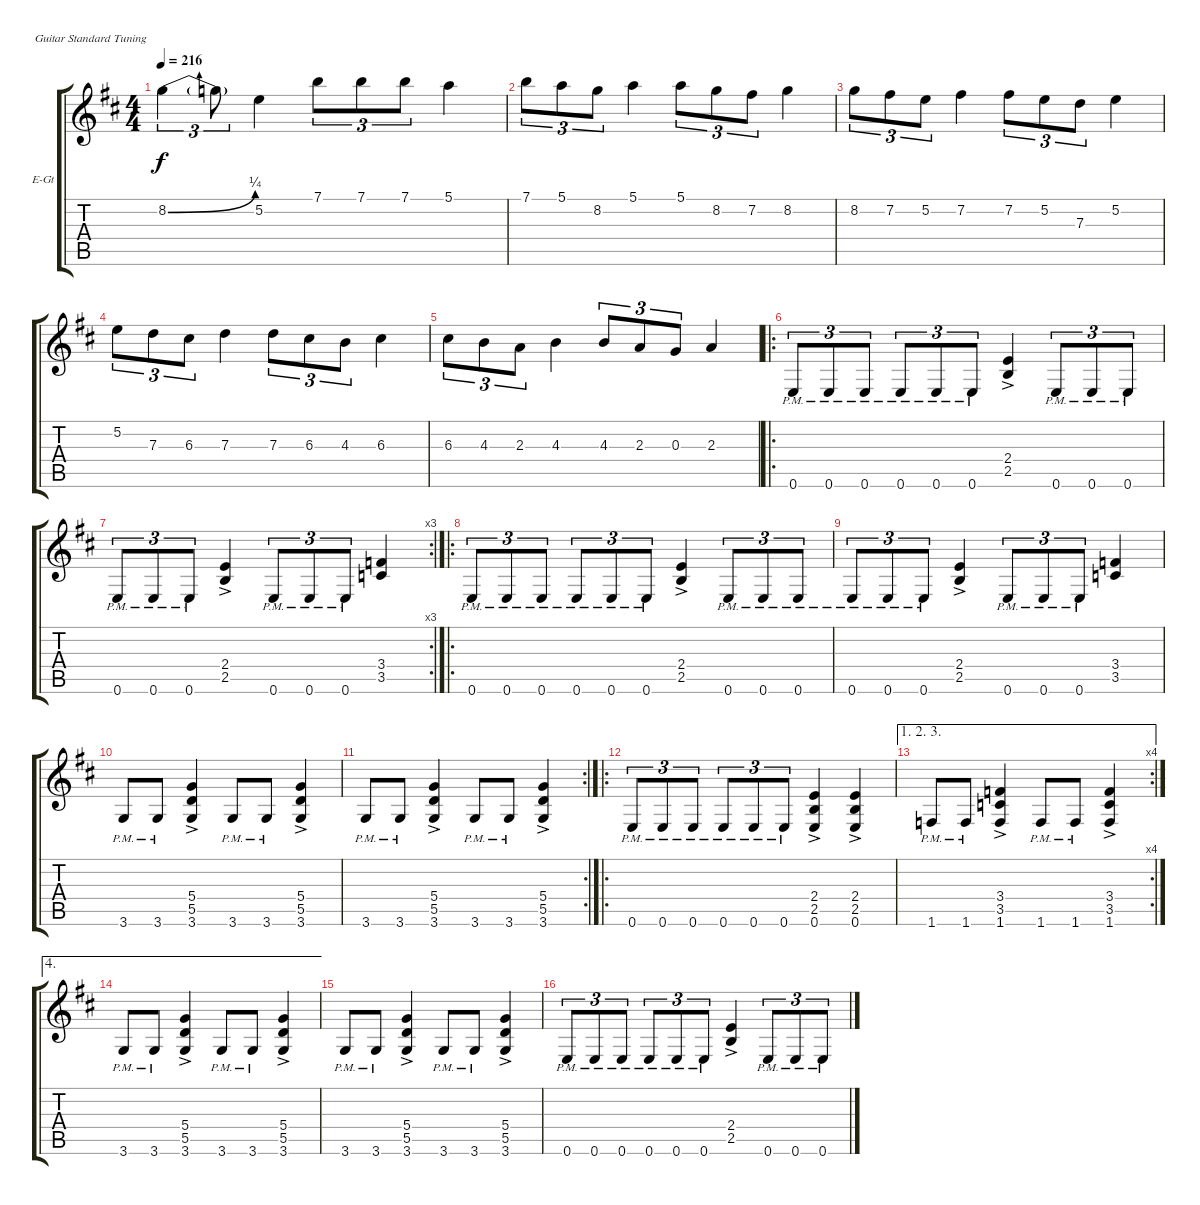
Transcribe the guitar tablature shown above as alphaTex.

\bracketExtendMode groupsimilarinstruments
\firstSystemTrackNameOrientation horizontal
\otherSystemsTrackNameOrientation horizontal
\track ("Gtr 5" "E-Gt") {instrument distortionguitar}
\staff {score tabs}
\tuning (E4 B3 G3 D3 A2 E2)
\ts (4 4)
\tempo 216
\clef g2
\scale
1.06305
\ks d
8.2{be (bend 0 0 60 1)}.4{tu (3 2) dy f} 8.2{t}.8{tu (3 2)} 5.2.4 7.1.8{tu (3 2)} 7.1.8{tu (3 2)} 7.1.8{tu (3 2)} 5.1.4 |
\scale
0.936948 7.1.8{tu (3 2)} 5.1.8{tu (3 2)} 8.2.8{tu (3 2)} 5.1.4 5.1.8{tu (3 2)} 8.2.8{tu (3 2)} 7.2.8{tu (3 2)} 8.2.4 |
\scale
1.06305 8.2.8{tu (3 2)} 7.2.8{tu (3 2)} 5.2.8{tu (3 2)} 7.2.4 7.2.8{tu (3 2)} 5.2.8{tu (3 2)} 7.3.8{tu (3 2)} 5.2.4 |
\scale
0.936948 5.2.8{tu (3 2)} 7.3.8{tu (3 2)} 6.3.8{tu (3 2)} 7.3.4 7.3.8{tu (3 2)} 6.3.8{tu (3 2)} 4.3.8{tu (3 2)} 6.3.4 |
\scale
1.06305 6.3.8{tu (3 2)} 4.3.8{tu (3 2)} 2.3.8{tu (3 2)} 4.3.4 4.3.8{tu (3 2)} 2.3.8{tu (3 2)} 0.3.8{tu (3 2)} 2.3.4 |
\ro
\scale
0.936948 0.6{pm}.8{tu (3 2)} 0.6{pm}.8{tu (3 2)} 0.6{pm}.8{tu (3 2)} 0.6{pm}.8{tu (3 2)} 0.6{pm}.8{tu (3 2)} 0.6{pm}.8{tu (3 2)} (2.4{ac} 2.5{ac}).4 0.6{pm}.8{tu (3 2)} 0.6{pm}.8{tu (3 2)} 0.6{pm}.8{tu (3 2)} |
\rc 3
\scale
1.06305 0.6{pm}.8{tu (3 2)} 0.6{pm}.8{tu (3 2)} 0.6{pm}.8{tu (3 2)} (2.4{ac} 2.5{ac}).4 0.6{pm}.8{tu (3 2)} 0.6{pm}.8{tu (3 2)} 0.6{pm}.8{tu (3 2)} (3.4 3.5).4 |
\ro
\scale
0.936948 0.6{pm}.8{tu (3 2)} 0.6{pm}.8{tu (3 2)} 0.6{pm}.8{tu (3 2)} 0.6{pm}.8{tu (3 2)} 0.6{pm}.8{tu (3 2)} 0.6{pm}.8{tu (3 2)} (2.4{ac} 2.5{ac}).4 0.6{pm}.8{tu (3 2)} 0.6{pm}.8{tu (3 2)} 0.6{pm}.8{tu (3 2)} |
\scale
1.06305 0.6{pm}.8{tu (3 2)} 0.6{pm}.8{tu (3 2)} 0.6{pm}.8{tu (3 2)} (2.4{ac} 2.5{ac}).4 0.6{pm}.8{tu (3 2)} 0.6{pm}.8{tu (3 2)} 0.6{pm}.8{tu (3 2)} (3.4 3.5).4 |
\scale
0.936948 3.6{pm}.8 3.6{pm}.8 (5.4{ac} 5.5{ac} 3.6{ac}).4 3.6{pm}.8 3.6{pm}.8 (5.4{ac} 5.5{ac} 3.6{ac}).4 |
\rc 2
\scale
1.06305 3.6{pm}.8 3.6{pm}.8 (5.4{ac} 5.5{ac} 3.6{ac}).4 3.6{pm}.8 3.6{pm}.8 (5.4{ac} 5.5{ac} 3.6{ac}).4 |
\ro
\scale
0.936948 0.6{pm}.8{tu (3 2)} 0.6{pm}.8{tu (3 2)} 0.6{pm}.8{tu (3 2)} 0.6{pm}.8{tu (3 2)} 0.6{pm}.8{tu (3 2)} 0.6{pm}.8{tu (3 2)} (2.4{ac} 2.5{ac} 0.6{ac}).4 (2.4{ac} 2.5{ac} 0.6{ac}).4 |
\ae (1 2 3)
\rc 4
\scale
1.06305 1.6{pm}.8 1.6{pm}.8 (3.4{ac} 3.5{ac} 1.6{ac}).4 1.6{pm}.8 1.6{pm}.8 (3.4{ac} 3.5{ac} 1.6{ac}).4 |
\ae 4
\scale
0.936948 3.6{pm}.8 3.6{pm}.8 (5.4{ac} 5.5{ac} 3.6{ac}).4 3.6{pm}.8 3.6{pm}.8 (5.4{ac} 5.5{ac} 3.6{ac}).4 |
\scale
1.06305 3.6{pm}.8 3.6{pm}.8 (5.4{ac} 5.5{ac} 3.6{ac}).4 3.6{pm}.8 3.6{pm}.8 (5.4{ac} 5.5{ac} 3.6{ac}).4 |
\scale
0.936948 0.6{pm}.8{tu (3 2)} 0.6{pm}.8{tu (3 2)} 0.6{pm}.8{tu (3 2)} 0.6{pm}.8{tu (3 2)} 0.6{pm}.8{tu (3 2)} 0.6{pm}.8{tu (3 2)} (2.4{ac} 2.5{ac}).4 0.6{pm}.8{tu (3 2)} 0.6{pm}.8{tu (3 2)} 0.6{pm}.8{tu (3 2)}
